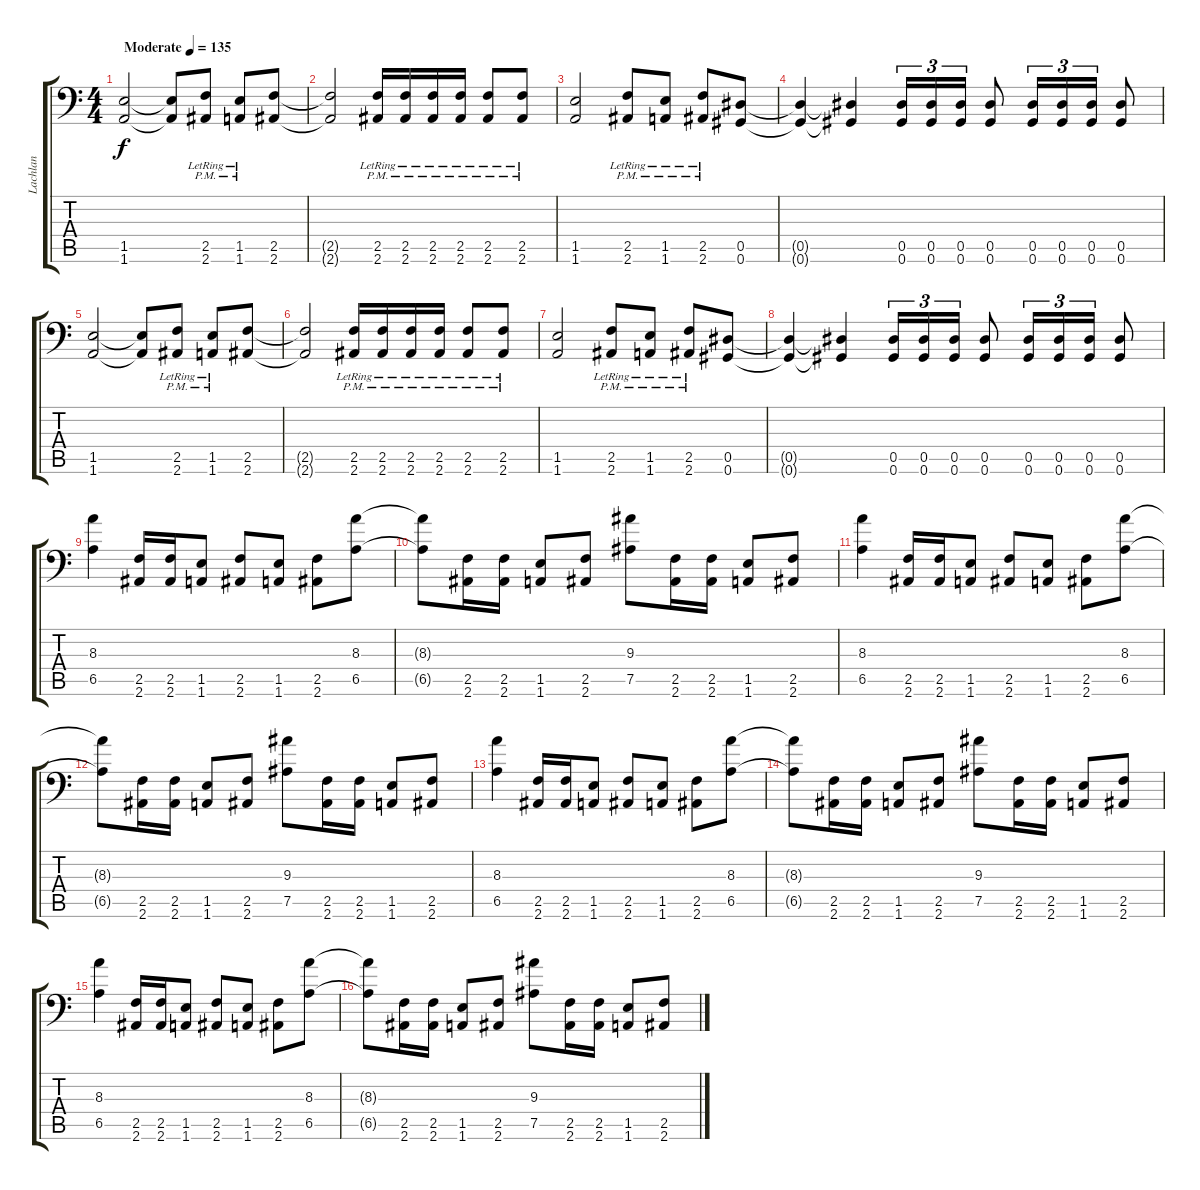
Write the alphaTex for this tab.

\track ("Lachlan" "Lachlan") {instrument overdrivenguitar}
\staff {score tabs}
\tuning (Bb3 F3 Db3 Ab2 Eb2 Ab1) {hide}
\ts (4 4)
\tempo (135 "Moderate")
\clef f4
\ks c
(1.5 1.6).2{dy f instrument overdrivenguitar} (1.5{t} 1.6{t}).8 (2.5{pm lr} 2.6{pm lr}).8 (1.5{pm lr} 1.6{pm lr}).8 (2.5 2.6).8 |
(2.5{t} 2.6{t}).2 (2.5{pm lr} 2.6{pm lr}).16 (2.5{pm lr} 2.6{pm lr}).16 (2.5{pm lr} 2.6{pm lr}).16 (2.5{pm lr} 2.6{pm lr}).16 (2.5{pm lr} 2.6{pm lr}).8 (2.5{pm lr} 2.6{pm lr}).8 |
(1.5 1.6).2 (2.5{pm lr} 2.6{pm lr}).8 (1.5{pm lr} 1.6{pm lr}).8 (2.5{pm lr} 2.6{pm lr}).8 (0.5 0.6).8 |
(0.5{t} 0.6{t}).4 (0.5{t} 0.6{t}).4 (0.5 0.6).16{tu (3 2)} (0.5 0.6).16{tu (3 2)} (0.5 0.6).16{tu (3 2)} (0.5 0.6).8 (0.5 0.6).16{tu (3 2)} (0.5 0.6).16{tu (3 2)} (0.5 0.6).16{tu (3 2)} (0.5 0.6).8 |
(1.5 1.6).2 (1.5{t} 1.6{t}).8 (2.5{pm lr} 2.6{pm lr}).8 (1.5{pm lr} 1.6{pm lr}).8 (2.5 2.6).8 |
(2.5{t} 2.6{t}).2 (2.5{pm lr} 2.6{pm lr}).16 (2.5{pm lr} 2.6{pm lr}).16 (2.5{pm lr} 2.6{pm lr}).16 (2.5{pm lr} 2.6{pm lr}).16 (2.5{pm lr} 2.6{pm lr}).8 (2.5{pm lr} 2.6{pm lr}).8 |
(1.5 1.6).2 (2.5{pm lr} 2.6{pm lr}).8 (1.5{pm lr} 1.6{pm lr}).8 (2.5{pm lr} 2.6{pm lr}).8 (0.5 0.6).8 |
(0.5{t} 0.6{t}).4 (0.5{t} 0.6{t}).4 (0.5 0.6).16{tu (3 2)} (0.5 0.6).16{tu (3 2)} (0.5 0.6).16{tu (3 2)} (0.5 0.6).8 (0.5 0.6).16{tu (3 2)} (0.5 0.6).16{tu (3 2)} (0.5 0.6).16{tu (3 2)} (0.5 0.6).8 |
(8.3 6.5).4 (2.5 2.6).16 (2.5 2.6).16 (1.5 1.6).8 (2.5 2.6).8 (1.5 1.6).8 (2.5 2.6).8 (8.3 6.5).8 |
(8.3{t} 6.5{t}).8 (2.5 2.6).16 (2.5 2.6).16 (1.5 1.6).8 (2.5 2.6).8 (9.3 7.5).8 (2.5 2.6).16 (2.5 2.6).16 (1.5 1.6).8 (2.5 2.6).8 |
(8.3 6.5).4 (2.5 2.6).16 (2.5 2.6).16 (1.5 1.6).8 (2.5 2.6).8 (1.5 1.6).8 (2.5 2.6).8 (8.3 6.5).8 |
(8.3{t} 6.5{t}).8 (2.5 2.6).16 (2.5 2.6).16 (1.5 1.6).8 (2.5 2.6).8 (9.3 7.5).8 (2.5 2.6).16 (2.5 2.6).16 (1.5 1.6).8 (2.5 2.6).8 |
(8.3 6.5).4 (2.5 2.6).16 (2.5 2.6).16 (1.5 1.6).8 (2.5 2.6).8 (1.5 1.6).8 (2.5 2.6).8 (8.3 6.5).8 |
(8.3{t} 6.5{t}).8 (2.5 2.6).16 (2.5 2.6).16 (1.5 1.6).8 (2.5 2.6).8 (9.3 7.5).8 (2.5 2.6).16 (2.5 2.6).16 (1.5 1.6).8 (2.5 2.6).8 |
(8.3 6.5).4 (2.5 2.6).16 (2.5 2.6).16 (1.5 1.6).8 (2.5 2.6).8 (1.5 1.6).8 (2.5 2.6).8 (8.3 6.5).8 |
(8.3{t} 6.5{t}).8 (2.5 2.6).16 (2.5 2.6).16 (1.5 1.6).8 (2.5 2.6).8 (9.3 7.5).8 (2.5 2.6).16 (2.5 2.6).16 (1.5 1.6).8 (2.5 2.6).8
